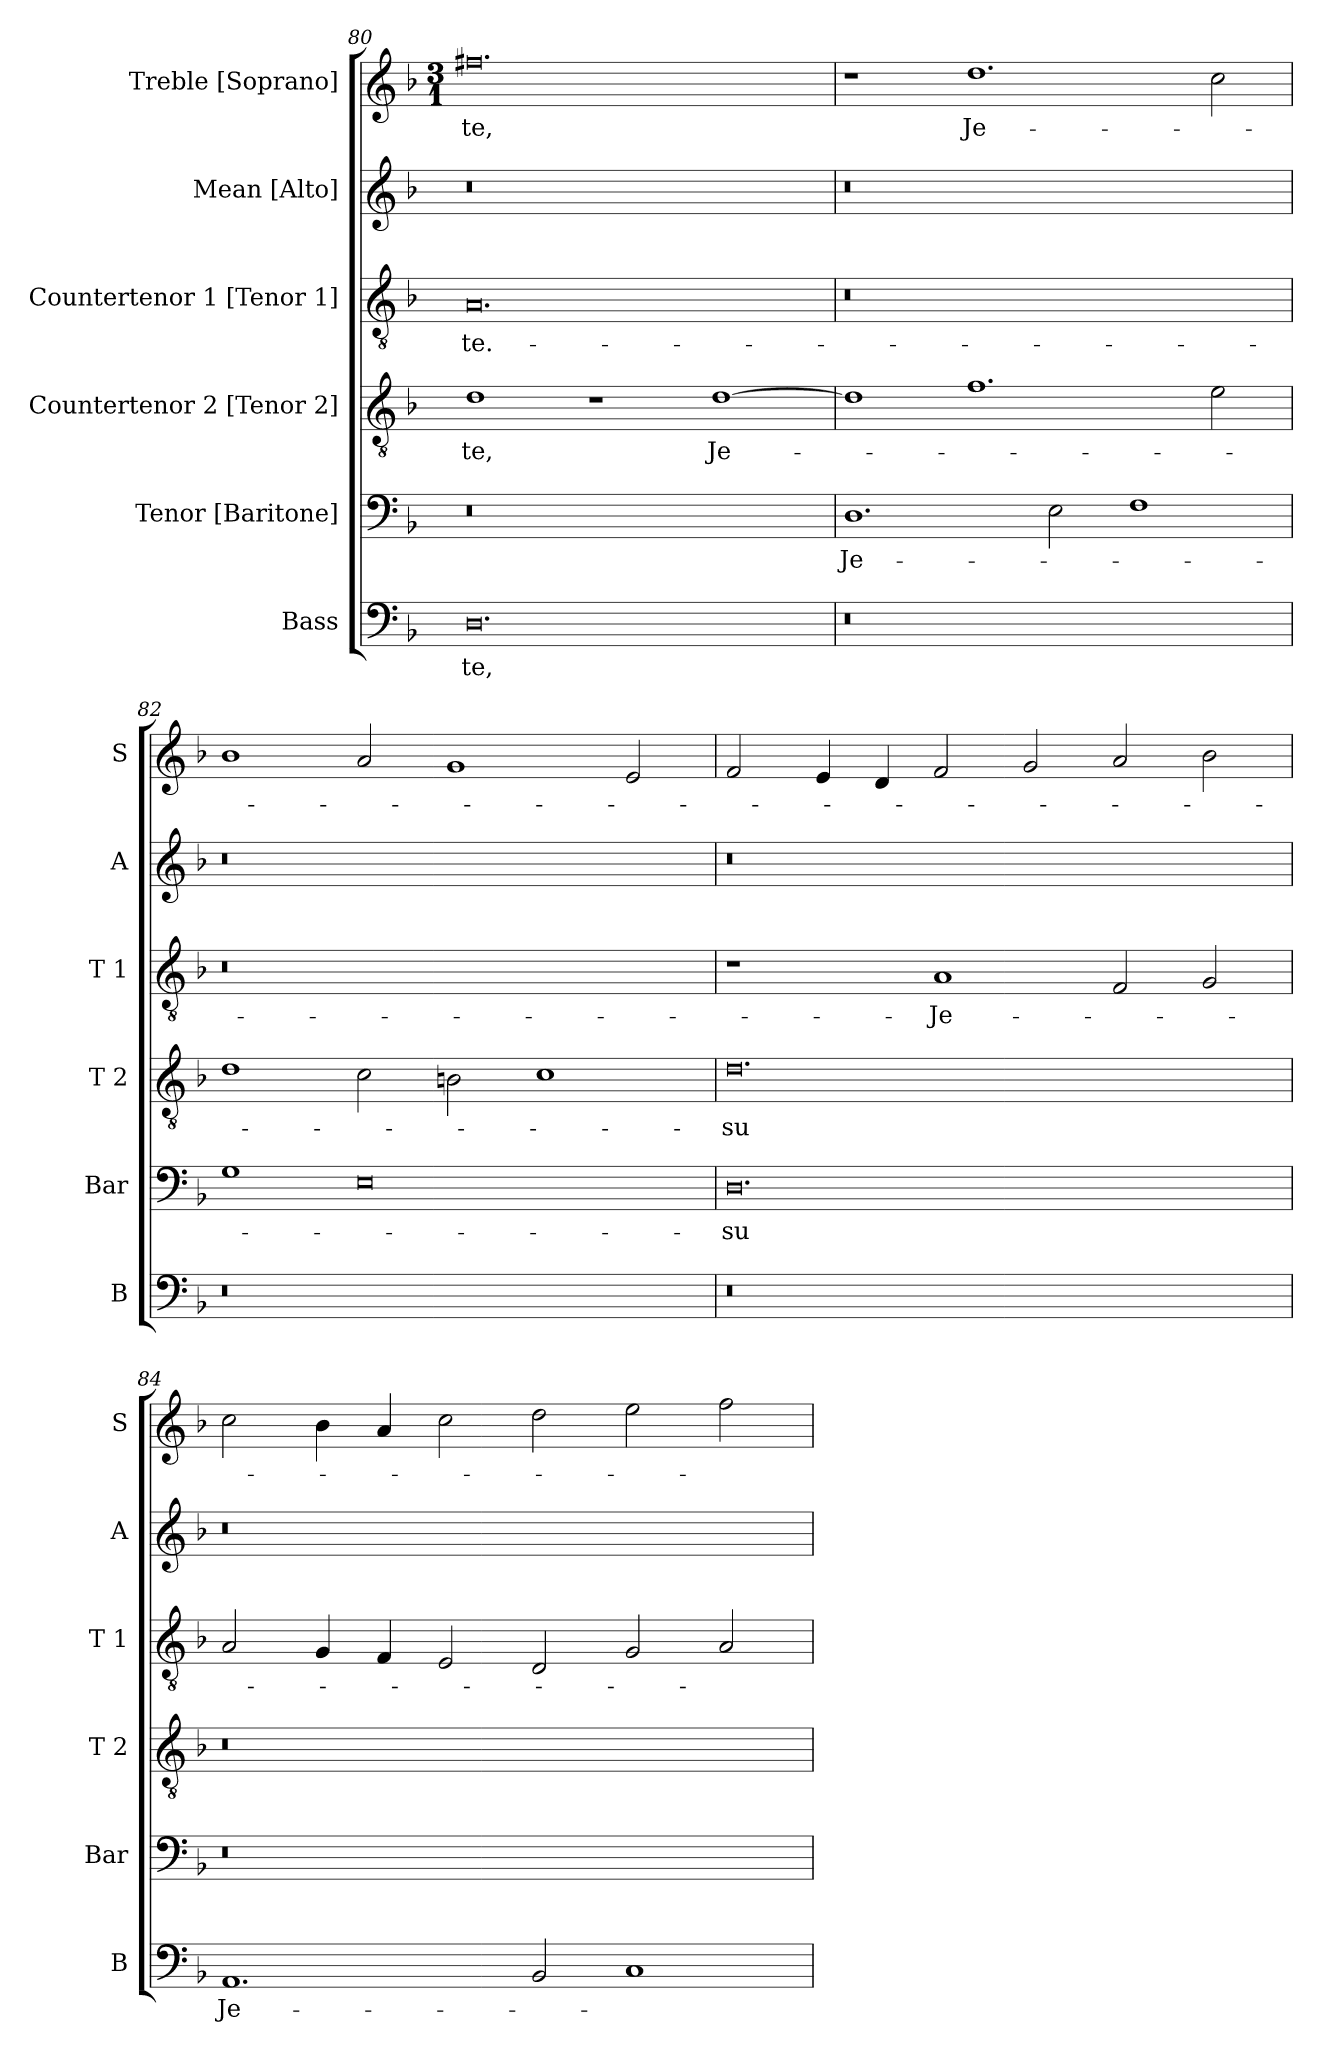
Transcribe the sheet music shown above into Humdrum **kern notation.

**kern	**text	**kern	**text	**kern	**text	**kern	**text	**kern	**kern	**text
*part6	*part6	*part5	*part5	*part4	*part4	*part3	*part3	*part2	*part1	*part1
*staff6	*staff6	*staff5	*staff5	*staff4	*staff4	*staff3	*staff3	*staff2	*staff1	*staff1
*I"Bass	*	*I"Tenor [Baritone]	*	*I"Countertenor 2 [Tenor 2]	*	*I"Countertenor 1 [Tenor 1]	*	*I"Mean [Alto]	*I"Treble [Soprano]	*
*I'B	*	*I'Bar	*	*I'T 2	*	*I'T 1	*	*I'A	*I'S	*
!!LO:PB:g=z
*clefF4	*	*clefF4	*	*clefGv2	*	*clefGv2	*	*clefG2	*clefG2	*
*k[b-]	*	*k[b-]	*	*k[b-]	*	*k[b-]	*	*k[b-]	*k[b-]	*
*d:	*	*d:	*	*d:	*	*d:	*	*d:	*d:	*
*	*	*	*	*	*	*	*	*	*M3/1	*
=80	=80	=80	=80	=80	=80	=80	=80	=80	=80	=80
!	!LO:LY:b	!	!	!	!LO:LY:b	!	!LO:LY:b	!	!	!LO:LY:b
0.D	-te,	0.r	.	1d	-te,	0.A	-te.-	0.r	0.ff#X	-te,
.	.	.	.	1r	.	.	.	.	.	.
!	!	!	!	!	!LO:LY:b	!	!	!	!	!
.	.	.	.	[1d	Je-	.	.	.	.	.
=81	=81	=81	=81	=81	=81	=81	=81	=81	=81	=81
!	!	!	!LO:LY:b	!	!	!	!	!	!	!
0.r	.	1.D	Je-	1d]	.	0.r	.	0.r	1r	.
!	!	!	!	!	!	!	!	!	!	!LO:LY:b
.	.	.	.	1.f	.	.	.	.	1.dd	Je-
.	.	2E\	.	.	.	.	.	.	.	.
.	.	1F	.	.	.	.	.	.	.	.
.	.	.	.	2e\	.	.	.	.	2cc\	.
=82	=82	=82	=82	=82	=82	=82	=82	=82	=82	=82
0.r	.	1G	.	1d	.	0.r	.	0.r	1b-	.
.	.	0E	.	2c\	.	.	.	.	2a/	.
.	.	.	.	2Bn\	.	.	.	.	1g	.
.	.	.	.	1c	.	.	.	.	.	.
.	.	.	.	.	.	.	.	.	2e/	.
=83	=83	=83	=83	=83	=83	=83	=83	=83	=83	=83
!	!	!	!LO:LY:b	!	!LO:LY:b	!	!	!	!	!
0.r	.	0.D	-su	0.d	-su	1r	.	0.r	2f/	.
.	.	.	.	.	.	.	.	.	4e/	.
.	.	.	.	.	.	.	.	.	4d/	.
!	!	!	!	!	!	!	!LO:LY:b	!	!	!
.	.	.	.	.	.	1A	-Je-	.	2f/	.
.	.	.	.	.	.	.	.	.	2g/	.
.	.	.	.	.	.	2F/	.	.	2a/	.
.	.	.	.	.	.	2G/	.	.	2b-\	.
=84	=84	=84	=84	=84	=84	=84	=84	=84	=84	=84
!	!LO:LY:b	!	!	!	!	!	!	!	!	!
1.AA	Je-	0.r	.	0.r	.	2A/	.	0.r	2cc\	.
.	.	.	.	.	.	4G/	.	.	4b-\	.
.	.	.	.	.	.	4F/	.	.	4a/	.
.	.	.	.	.	.	2E/	.	.	2cc\	.
2BB-/	.	.	.	.	.	2D/	.	.	2dd\	.
1C	.	.	.	.	.	2G/	.	.	2ee\	.
.	.	.	.	.	.	2A/	.	.	2ff\	.
=	=	=	=	=	=	=	=	=	=	=
*-	*-	*-	*-	*-	*-	*-	*-	*-	*-	*-
